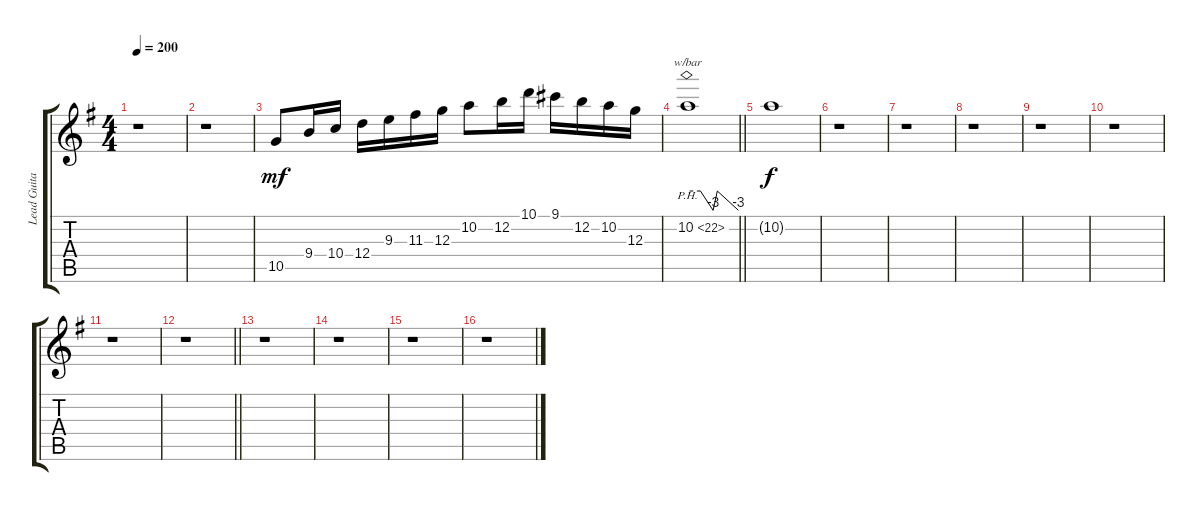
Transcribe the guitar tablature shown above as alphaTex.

\track ("Lead Guitar A" "Lead Guita") {instrument overdrivenguitar}
\staff {score tabs}
\tuning (E4 B3 G3 D3 A2 E2) {hide}
\ts (4 4)
\tempo 200
\clef g2
\ks g
r.1{dy mf} |
r.1 |
10.5.8 9.4.16 10.4.16 12.4.16 9.3.16 11.3.16 12.3.16 10.2.8 12.2.16 10.1.16 9.1.16 12.2.16 10.2.16 12.3.16 |
\barLineRight lightlight
10.2{ph 12}.1{tbe (custom default 0 0 15 0 30 -12 35 0 60 -12)} |
\section ("" "")
10.2{t}.1{dy f} |
r.1 |
r.1 |
r.1 |
r.1 |
r.1 |
r.1 |
\barLineRight lightlight
r.1 |
\section ("" "")
r.1 |
r.1 |
r.1 |
r.1
